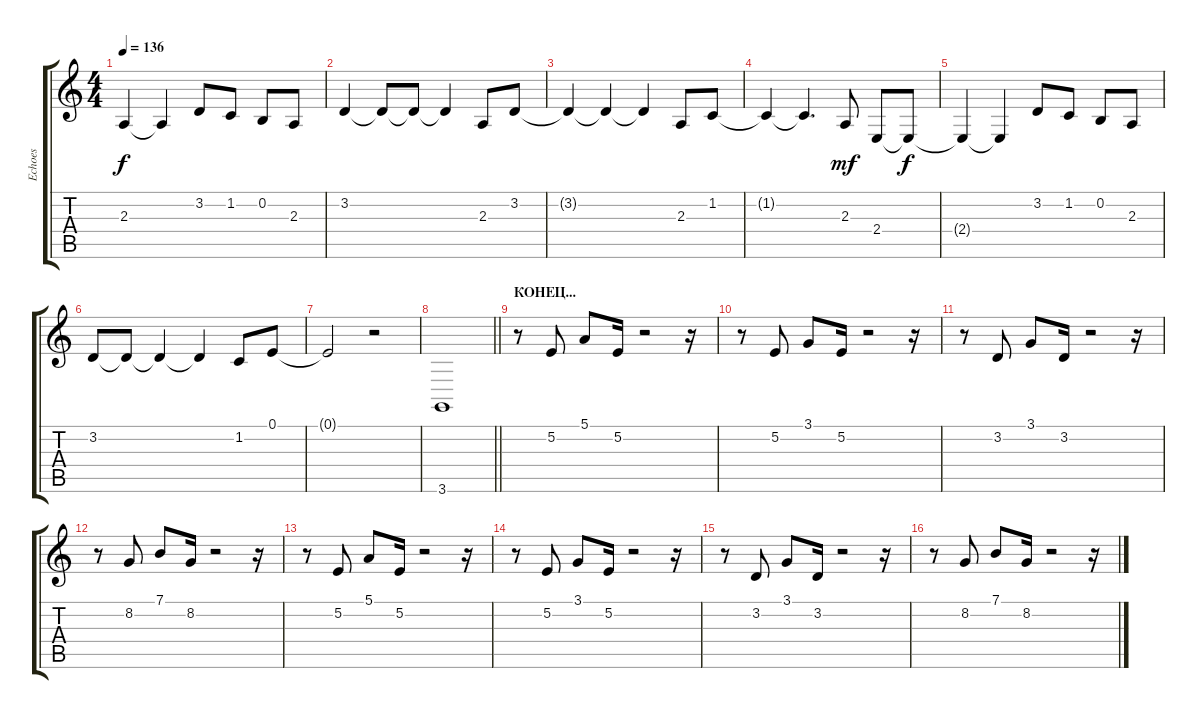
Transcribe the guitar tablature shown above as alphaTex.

\track ("Echoes" "Echoes") {instrument fx7echoes}
\staff {score tabs}
\tuning (E4 B3 G3 D3 A2 E2) {hide}
\ts (4 4)
\tempo 136
\clef g2
\ks c
2.3.4{dy f} 2.3{t}.4 3.2.8 1.2.8 0.2.8 2.3.8 |
3.2.4 3.2{t}.8 3.2{t}.8 3.2{t}.4 2.3.8 3.2.8 |
3.2{t}.4 3.2{t}.4 3.2{t}.4 2.3.8 1.2.8 |
1.2{t}.4 1.2{t}.4{d} 2.3.8{dy mf} 2.4.8 2.4{t}.8{dy f} |
2.4{t}.4 2.4{t}.4 3.2.8 1.2.8 0.2.8 2.3.8 |
3.2.8 3.2{t}.8 3.2{t}.4 3.2{t}.4 1.2.8 0.1.8 |
0.1{t}.2 r.2 |
\barLineRight lightlight
3.6.1 |
\section ("" "КОНЕЦ...")
r.8{volume 10} 5.2.8 5.1.8 5.2.16 r.2 r.16 |
r.8 5.2.8 3.1.8 5.2.16 r.2 r.16 |
r.8 3.2.8 3.1.8 3.2.16 r.2 r.16 |
r.8 8.2.8 7.1.8 8.2.16 r.2 r.16 |
r.8 5.2.8 5.1.8 5.2.16 r.2 r.16 |
r.8 5.2.8 3.1.8 5.2.16 r.2 r.16 |
r.8 3.2.8 3.1.8 3.2.16 r.2 r.16 |
r.8 8.2.8 7.1.8 8.2.16 r.2 r.16
